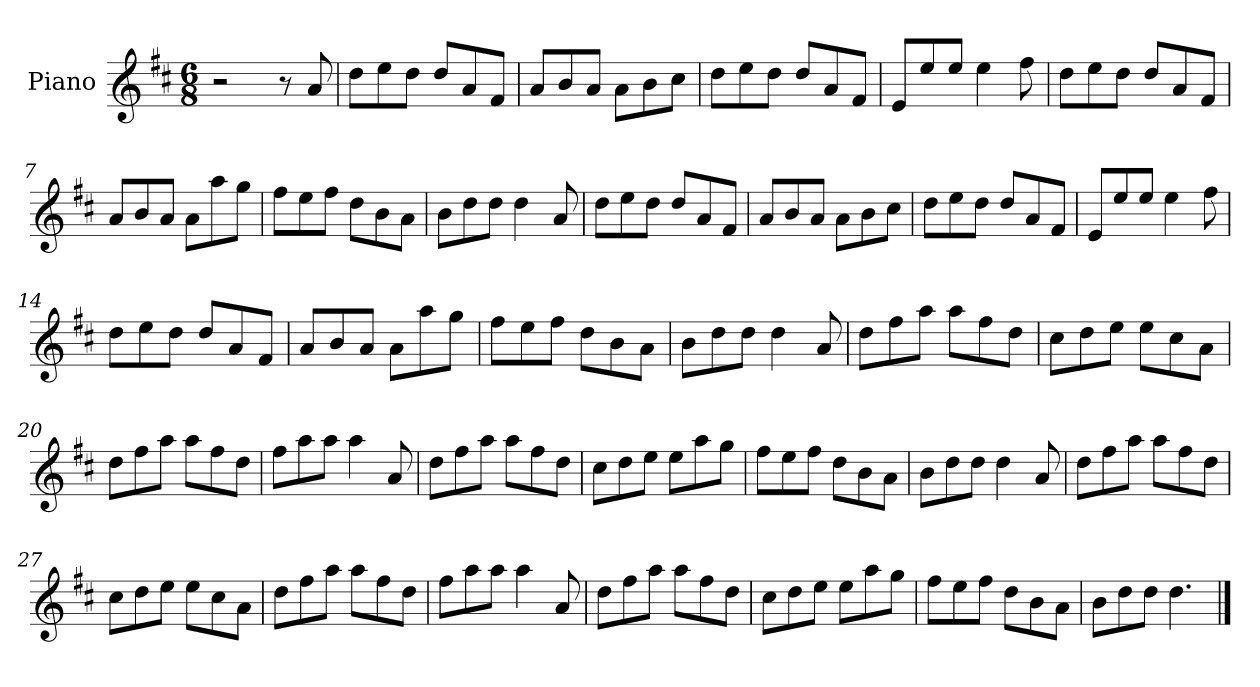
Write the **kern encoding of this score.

**kern
*part1
*staff1
*I"Piano
*I'Pno
*clefG2
*k[f#c#]
*M6/8
=1
2r
8r
8a/
=2
8dd\L
8ee\
8dd\J
8dd/L
8a/
8f#/J
=3
8a/L
8b/
8a/J
8a\L
8b\
8cc#\J
=4
8dd\L
8ee\
8dd\J
8dd/L
8a/
8f#/J
=5
8e/L
8ee/
8ee/J
4ee\
8ff#\
=6
8dd\L
8ee\
8dd\J
8dd/L
8a/
8f#/J
=7
8a/L
8b/
8a/J
8a\L
8aa\
8gg\J
=8
8ff#\L
8ee\
8ff#\J
8dd\L
8b\
8a\J
=9
8b\L
8dd\
8dd\J
4dd\
8a/
=10
8dd\L
8ee\
8dd\J
8dd/L
8a/
8f#/J
=11
8a/L
8b/
8a/J
8a\L
8b\
8cc#\J
=12
8dd\L
8ee\
8dd\J
8dd/L
8a/
8f#/J
=13
8e/L
8ee/
8ee/J
4ee\
8ff#\
=14
8dd\L
8ee\
8dd\J
8dd/L
8a/
8f#/J
=15
8a/L
8b/
8a/J
8a\L
8aa\
8gg\J
=16
8ff#\L
8ee\
8ff#\J
8dd\L
8b\
8a\J
=17
8b\L
8dd\
8dd\J
4dd\
8a/
=18
8dd\L
8ff#\
8aa\J
8aa\L
8ff#\
8dd\J
=19
8cc#\L
8dd\
8ee\J
8ee\L
8cc#\
8a\J
=20
8dd\L
8ff#\
8aa\J
8aa\L
8ff#\
8dd\J
=21
8ff#\L
8aa\
8aa\J
4aa\
8a/
=22
8dd\L
8ff#\
8aa\J
8aa\L
8ff#\
8dd\J
=23
8cc#\L
8dd\
8ee\J
8ee\L
8aa\
8gg\J
=24
8ff#\L
8ee\
8ff#\J
8dd\L
8b\
8a\J
=25
8b\L
8dd\
8dd\J
4dd\
8a/
=26
8dd\L
8ff#\
8aa\J
8aa\L
8ff#\
8dd\J
=27
8cc#\L
8dd\
8ee\J
8ee\L
8cc#\
8a\J
=28
8dd\L
8ff#\
8aa\J
8aa\L
8ff#\
8dd\J
=29
8ff#\L
8aa\
8aa\J
4aa\
8a/
=30
8dd\L
8ff#\
8aa\J
8aa\L
8ff#\
8dd\J
=31
8cc#\L
8dd\
8ee\J
8ee\L
8aa\
8gg\J
=32
8ff#\L
8ee\
8ff#\J
8dd\L
8b\
8a\J
=33
8b\L
8dd\
8dd\J
4.dd\
==
*-
